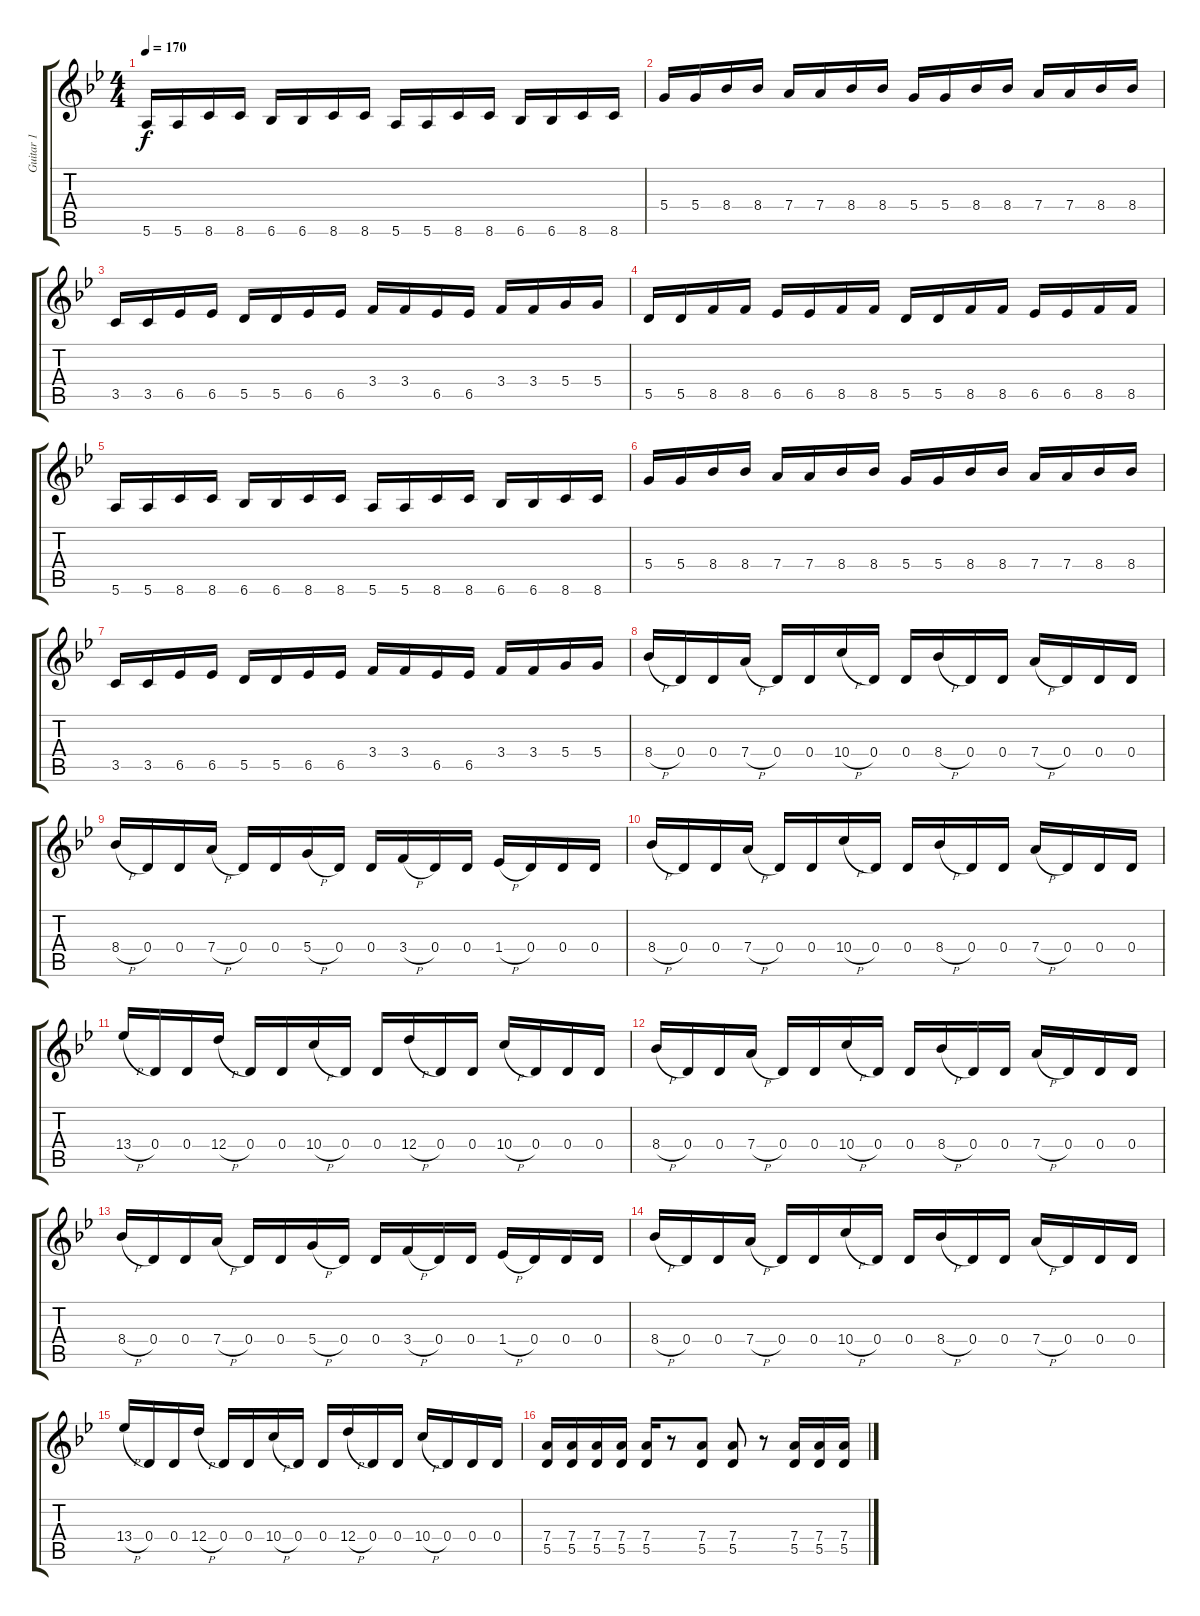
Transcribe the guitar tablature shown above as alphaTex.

\track ("Guitar 1" "Guitar 1") {instrument overdrivenguitar}
\staff {score tabs}
\tuning (E4 B3 G3 D3 A2 E2) {hide}
\ts (4 4)
\tempo 170
\clef g2
\ks bb
5.6.16{dy f} 5.6.16 8.6.16 8.6.16 6.6.16 6.6.16 8.6.16 8.6.16 5.6.16 5.6.16 8.6.16 8.6.16 6.6.16 6.6.16 8.6.16 8.6.16 |
5.4.16 5.4.16 8.4.16 8.4.16 7.4.16 7.4.16 8.4.16 8.4.16 5.4.16 5.4.16 8.4.16 8.4.16 7.4.16 7.4.16 8.4.16 8.4.16 |
3.5.16 3.5.16 6.5.16 6.5.16 5.5.16 5.5.16 6.5.16 6.5.16 3.4.16 3.4.16 6.5.16 6.5.16 3.4.16 3.4.16 5.4.16 5.4.16 |
5.5.16 5.5.16 8.5.16 8.5.16 6.5.16 6.5.16 8.5.16 8.5.16 5.5.16 5.5.16 8.5.16 8.5.16 6.5.16 6.5.16 8.5.16 8.5.16 |
5.6.16 5.6.16 8.6.16 8.6.16 6.6.16 6.6.16 8.6.16 8.6.16 5.6.16 5.6.16 8.6.16 8.6.16 6.6.16 6.6.16 8.6.16 8.6.16 |
5.4.16 5.4.16 8.4.16 8.4.16 7.4.16 7.4.16 8.4.16 8.4.16 5.4.16 5.4.16 8.4.16 8.4.16 7.4.16 7.4.16 8.4.16 8.4.16 |
3.5.16 3.5.16 6.5.16 6.5.16 5.5.16 5.5.16 6.5.16 6.5.16 3.4.16 3.4.16 6.5.16 6.5.16 3.4.16 3.4.16 5.4.16 5.4.16 |
8.4{h}.16 0.4.16 0.4.16 7.4{h}.16 0.4.16 0.4.16 10.4{h}.16 0.4.16 0.4.16 8.4{h}.16 0.4.16 0.4.16 7.4{h}.16 0.4.16 0.4.16 0.4.16 |
8.4{h}.16 0.4.16 0.4.16 7.4{h}.16 0.4.16 0.4.16 5.4{h}.16 0.4.16 0.4.16 3.4{h}.16 0.4.16 0.4.16 1.4{h}.16 0.4.16 0.4.16 0.4.16 |
8.4{h}.16 0.4.16 0.4.16 7.4{h}.16 0.4.16 0.4.16 10.4{h}.16 0.4.16 0.4.16 8.4{h}.16 0.4.16 0.4.16 7.4{h}.16 0.4.16 0.4.16 0.4.16 |
13.4{h}.16 0.4.16 0.4.16 12.4{h}.16 0.4.16 0.4.16 10.4{h}.16 0.4.16 0.4.16 12.4{h}.16 0.4.16 0.4.16 10.4{h}.16 0.4.16 0.4.16 0.4.16 |
8.4{h}.16 0.4.16 0.4.16 7.4{h}.16 0.4.16 0.4.16 10.4{h}.16 0.4.16 0.4.16 8.4{h}.16 0.4.16 0.4.16 7.4{h}.16 0.4.16 0.4.16 0.4.16 |
8.4{h}.16 0.4.16 0.4.16 7.4{h}.16 0.4.16 0.4.16 5.4{h}.16 0.4.16 0.4.16 3.4{h}.16 0.4.16 0.4.16 1.4{h}.16 0.4.16 0.4.16 0.4.16 |
8.4{h}.16 0.4.16 0.4.16 7.4{h}.16 0.4.16 0.4.16 10.4{h}.16 0.4.16 0.4.16 8.4{h}.16 0.4.16 0.4.16 7.4{h}.16 0.4.16 0.4.16 0.4.16 |
13.4{h}.16 0.4.16 0.4.16 12.4{h}.16 0.4.16 0.4.16 10.4{h}.16 0.4.16 0.4.16 12.4{h}.16 0.4.16 0.4.16 10.4{h}.16 0.4.16 0.4.16 0.4.16 |
(7.4 5.5).16 (7.4 5.5).16 (7.4 5.5).16 (7.4 5.5).16 (7.4 5.5).16 r.8 (7.4 5.5).8 (7.4 5.5).8 r.8 (7.4 5.5).16 (7.4 5.5).16 (7.4 5.5).16
